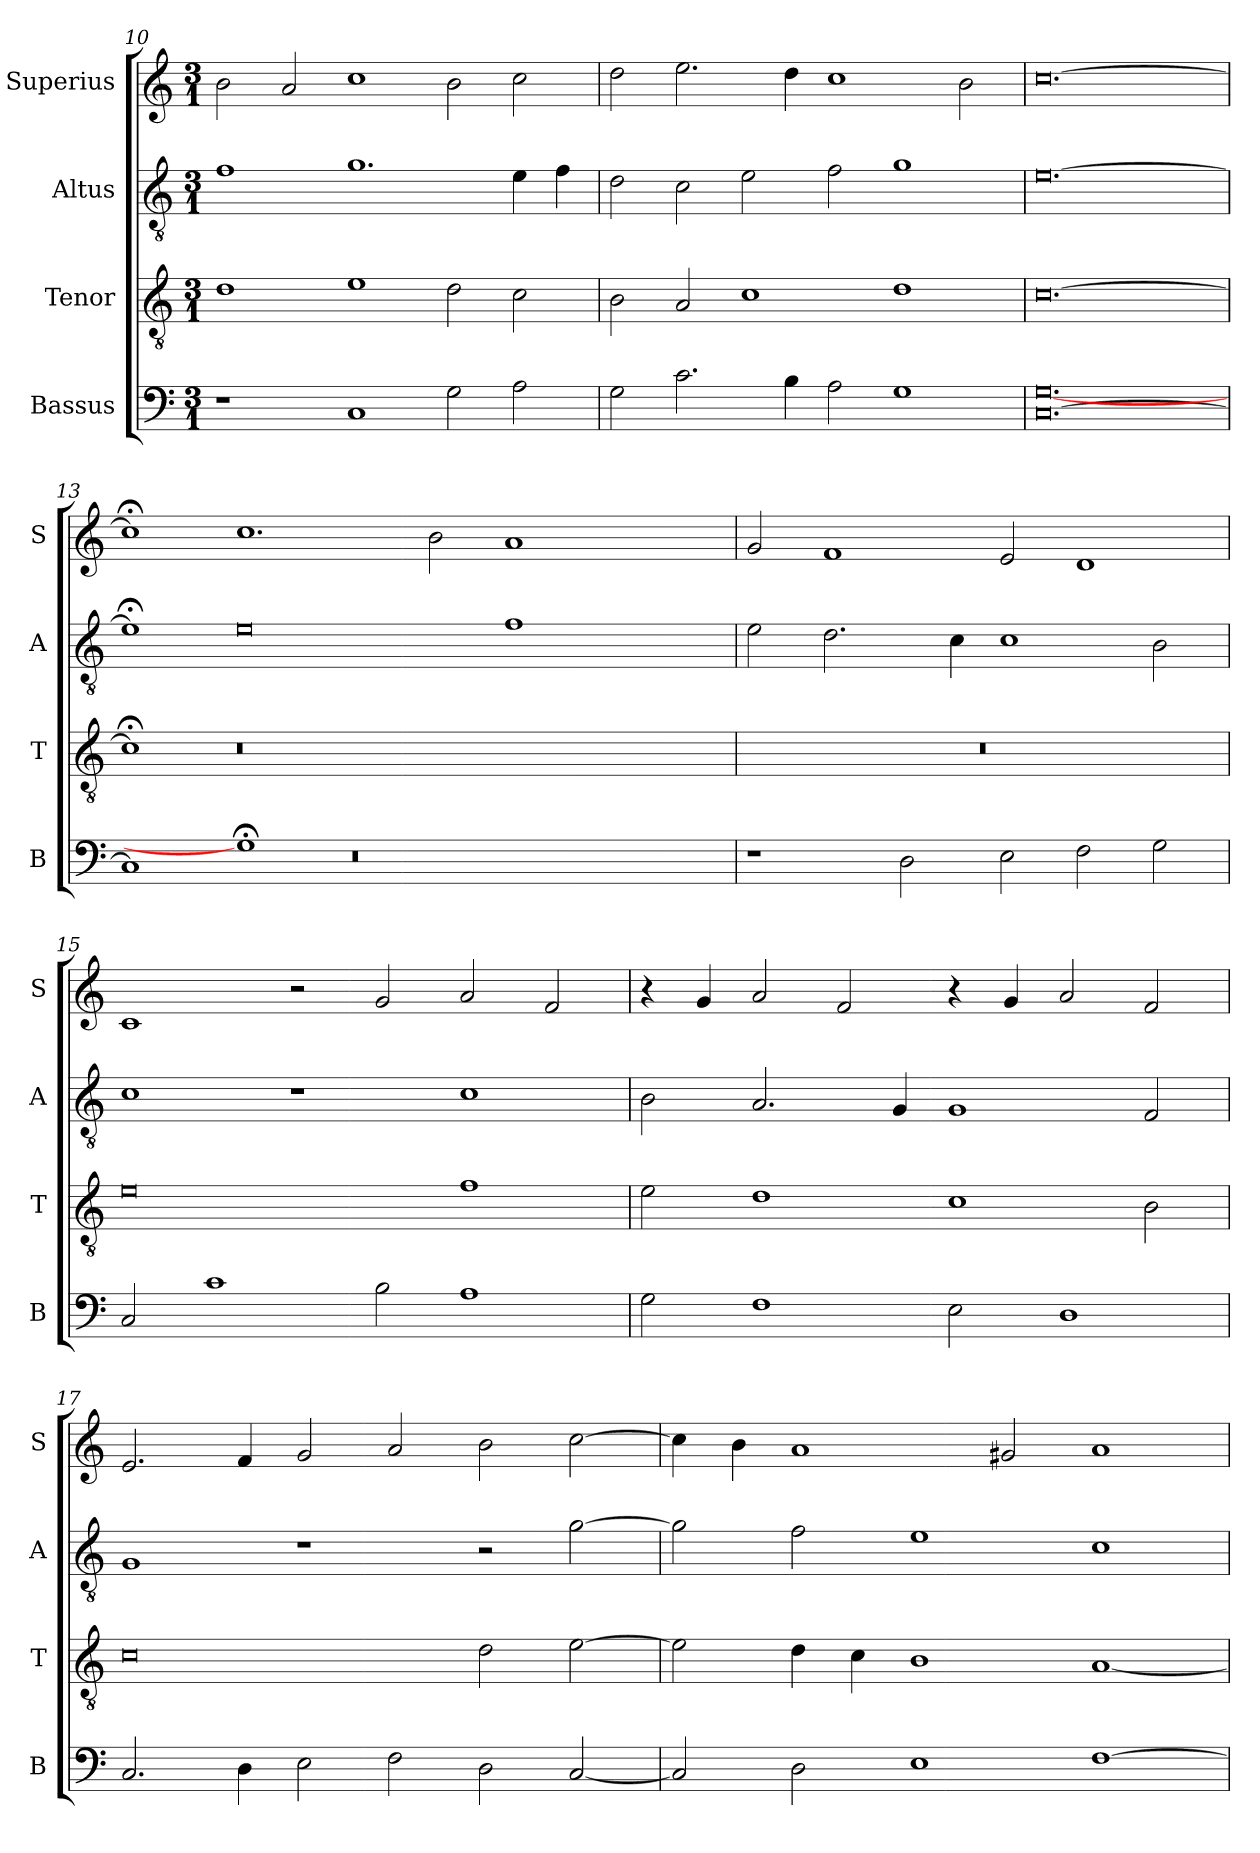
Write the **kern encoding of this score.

**kern	**kern	**kern	**kern
*part4	*part3	*part2	*part1
*staff4	*staff3	*staff2	*staff1
*I"Bassus	*I"Tenor	*I"Altus	*I"Superius
*I'B	*I'T	*I'A	*I'S
*clefF4	*clefGv2	*clefGv2	*clefG2
*k[]	*k[]	*k[]	*k[]
*M3/1	*M3/1	*M3/1	*M3/1
=10	=10	=10	=10
1r	1d	1f	2b\
.	.	.	2a/
1C	1e	1.g	1cc
2G\	2d\	.	2b\
2A\	2c\	4e\	2cc\
.	.	4f\	.
=11	=11	=11	=11
2G\	2B\	2d\	2dd\
2.c\	2A/	2c\	2.ee\
.	1c	2e\	.
4B\	.	.	4dd\
2A\	.	2f\	1cc
1G	1d	1g	.
.	.	.	2b\
=12	=12	=12	=12
*^	*	*	*
[0.C\	[0.G/	[0.c	[0.e	[0.cc
*v	*v	*	*	*
=13	=13	=13	=13
1C\]	1c;<]	1e;<]	1cc;<]
1G;</]	0.r	0e	1.cc
0.r	.	.	.
.	.	.	2b\
.	.	1f	1a
.	1ryy	1ryy	1ryy
=14	=14	=14	=14
1r	0.r	2e\	2g/
.	.	2.d\	1f
2D\	.	.	.
.	.	4c\	.
2E\	.	1c	2e/
2F\	.	.	1d
2G\	.	2B\	.
=15	=15	=15	=15
2C/	0e	1c	1c
1c	.	.	.
.	.	1r	2r
2B\	.	.	2g/
1A	1f	1c	2a/
.	.	.	2f/
=16	=16	=16	=16
2G\	2e\	2B\	4r
.	.	.	4g/
1F	1d	2.A/	2a/
.	.	.	2f/
.	.	4G/	.
2E\	1c	1G	4r
.	.	.	4g/
1D	.	.	2a/
.	2B\	2F/	2f/
=17	=17	=17	=17
2.C/	0c	1G	2.e/
4D\	.	.	4f/
2E\	.	1r	2g/
2F\	.	.	2a/
2D\	2d\	2r	2b\
[2C/	[2e\	[2g\	[2cc\
=18	=18	=18	=18
2C/]	2e\]	2g\]	4cc\]
.	.	.	4b\
2D\	4d\	2f\	1a
.	4c\	.	.
1E	1B	1e	.
.	.	.	2g#X/
[1F	[1A	1c	1a
=	=	=	=
*-	*-	*-	*-
